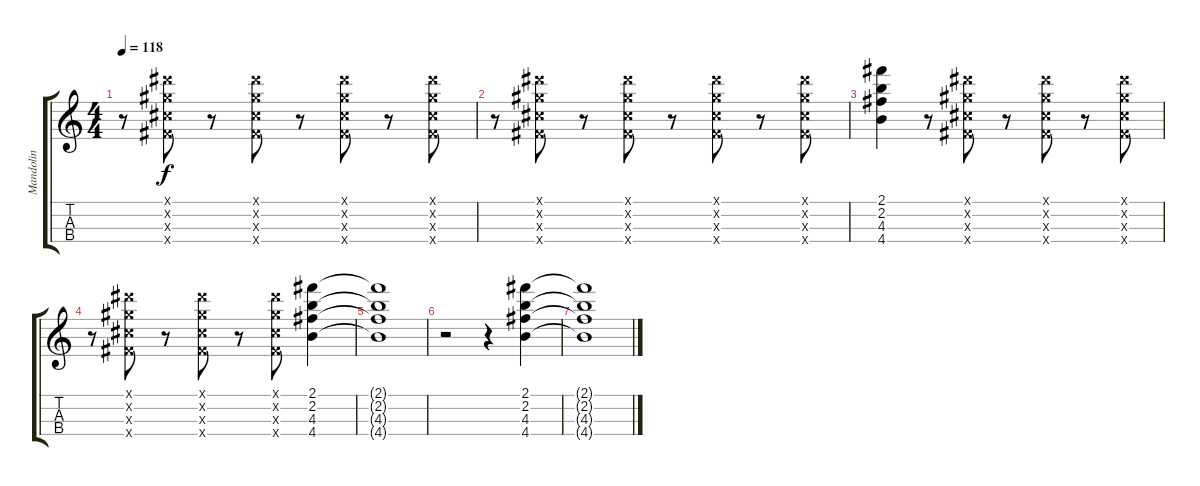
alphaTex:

\track ("Mandolin" "Mandolin") {instrument acousticguitarnylon}
\staff {score tabs}
\tuning (E5 A4 D4 G3) {hide}
\ts (4 4)
\tempo 118
\clef g2
\ks c
r.8{dy f} (-1.1{x} -1.2{x} -1.3{x} -1.4{x}).8 r.8 (-1.1{x} -1.2{x} -1.3{x} -1.4{x}).8 r.8 (-1.1{x} -1.2{x} -1.3{x} -1.4{x}).8 r.8 (-1.1{x} -1.2{x} -1.3{x} -1.4{x}).8 |
r.8 (-1.1{x} -1.2{x} -1.3{x} -1.4{x}).8 r.8 (-1.1{x} -1.2{x} -1.3{x} -1.4{x}).8 r.8 (-1.1{x} -1.2{x} -1.3{x} -1.4{x}).8 r.8 (-1.1{x} -1.2{x} -1.3{x} -1.4{x}).8 |
(2.1 2.2 4.3 4.4).4 r.8 (-1.1{x} -1.2{x} -1.3{x} -1.4{x}).8 r.8 (-1.1{x} -1.2{x} -1.3{x} -1.4{x}).8 r.8 (-1.1{x} -1.2{x} -1.3{x} -1.4{x}).8 |
r.8 (-1.1{x} -1.2{x} -1.3{x} -1.4{x}).8 r.8 (-1.1{x} -1.2{x} -1.3{x} -1.4{x}).8 r.8 (-1.1{x} -1.2{x} -1.3{x} -1.4{x}).8 (2.1 2.2 4.3 4.4).4 |
(2.1{t} 2.2{t} 4.3{t} 4.4{t}).1 |
r.2 r.4 (2.1 2.2 4.3 4.4).4 |
(2.1{t} 2.2{t} 4.3{t} 4.4{t}).1
